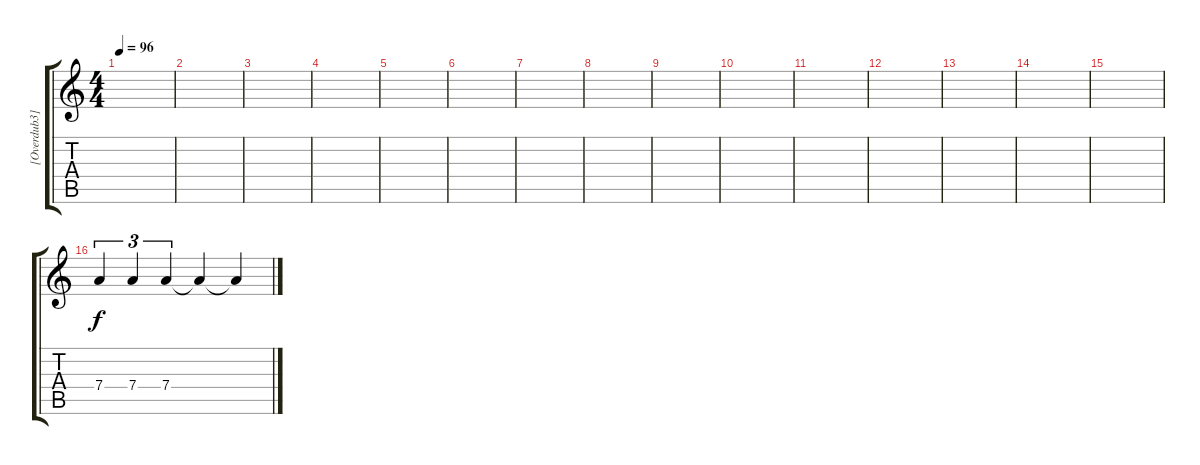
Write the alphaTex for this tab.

\track ("[Overdub3]" "[Overdub3]") {instrument distortionguitar}
\staff {score tabs}
\tuning (E4 B3 G3 D3 A2 E2) {hide}
\ts (4 4)
\tempo 96
\clef g2
\ks c
|
|
|
|
|
|
|
|
|
|
|
|
|
|
|
7.4.4{tu (3 2) volume 13 balance 0} 7.4.4{tu (3 2)} 7.4.4{tu (3 2)} 7.4{t}.4 7.4{t}.4
